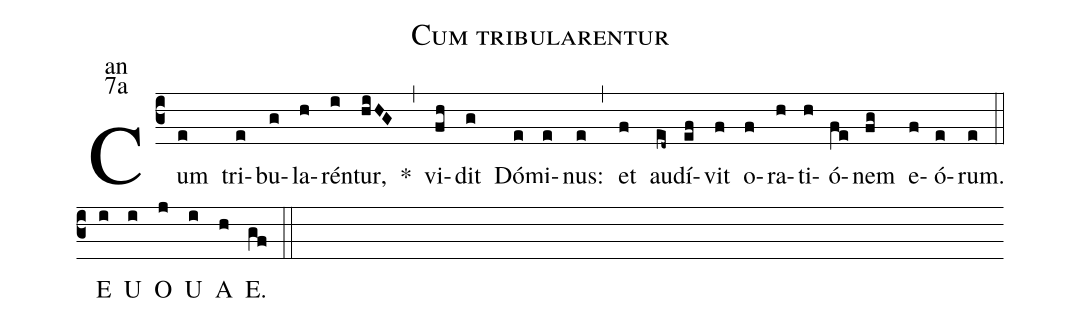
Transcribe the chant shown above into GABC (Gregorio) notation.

name:Cum tribularentur;
office-part:an;
mode:7a;
%%
(c3) Cum(e) tri(e)bu(g)la(h)rén(i)tur,(hiHG) <sp>*</sp>(,) vi(fh)dit(g) Dó(e)mi(e)nus:(e) (,) et(f) au(ed~)dí(ef)vit(f) o(f)ra(h)ti(h)ó(fe)nem(fg) e(f)ó(e)rum.(e) (::)
<eu>E(i) U(i) O(j) U(i) A(h) E.(gf) </eu>(::)
